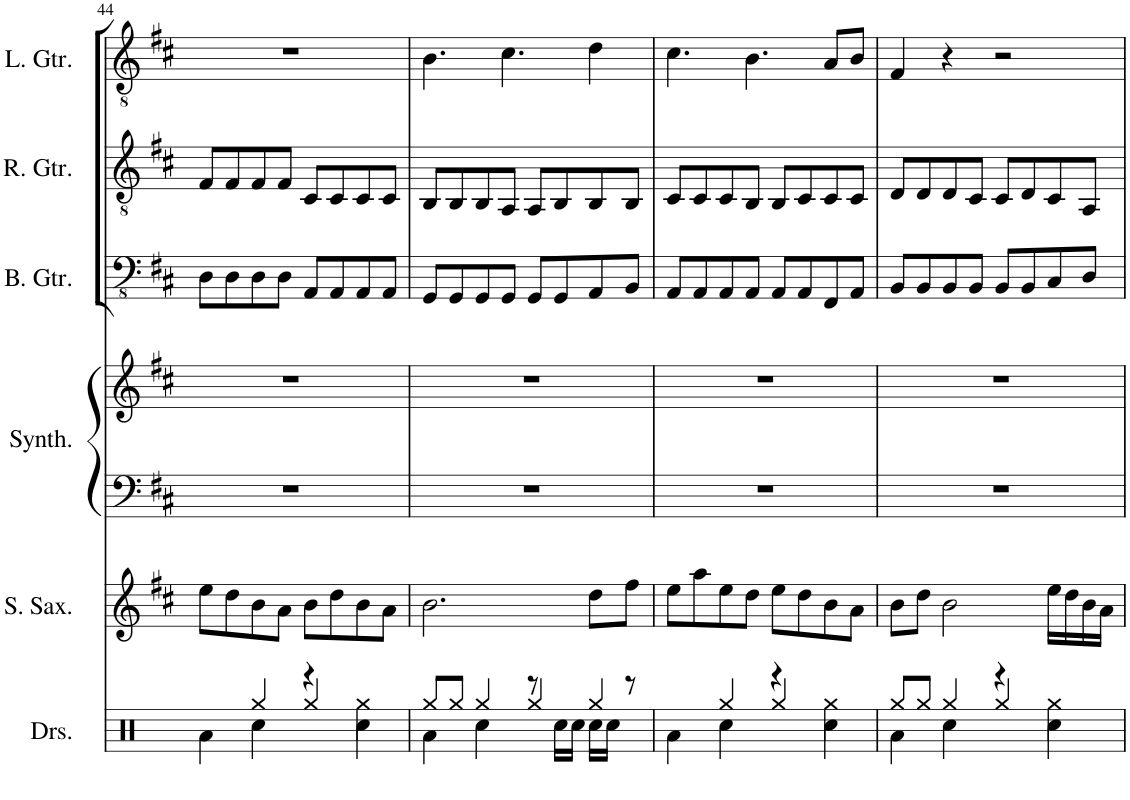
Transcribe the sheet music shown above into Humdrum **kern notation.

**kern	**kern	**kern	**kern	**kern	**kern	**kern
*part6	*part5	*part4	*part4	*part3	*part2	*part1
*staff7	*staff6	*staff5	*staff4	*staff3	*staff2	*staff1
*I"Drumset	*I"Soprano Saxophone	*I"Brightness Synthesiser	*	*I"Bass Guitar	*I"Rhythm Guitar	*I"Lead Guitar
*I'Drs.	*I'S. Sax.	*I'Synth.	*	*I'B. Gtr.	*I'R. Gtr.	*I'L. Gtr.
!!LO:PB:g=z
*clefX	*clefG2	*clefF4	*clefG2	*clefFv4	*clefGv2	*clefGv2
*	*ITrd1c2	*	*	*	*	*
*k[]	*k[f#c#]	*k[f#c#]	*k[f#c#]	*k[f#c#]	*k[f#c#]	*k[f#c#]
*M4/4	*M4/4	*M4/4	*M4/4	*M4/4	*M4/4	*M4/4
=44	=44	=44	=44	=44	=44	=44
*^	*	*	*	*	*	*
4Ra\	4ryy	8ee\L	1r	1r	8DD\L	8F#/L	1r
.	.	8dd\	.	.	8DD\	8F#/	.
4Rcc\	4Rgg/	8b\	.	.	8DD\	8F#/	.
.	.	8a\J	.	.	8DD\J	8F#/J	.
4r	4Rgg/	8b\L	.	.	8AAA/L	8C#/L	.
.	.	8dd\	.	.	8AAA/	8C#/	.
4Rcc\	4Rgg\	8b\	.	.	8AAA/	8C#/	.
.	.	8a\J	.	.	8AAA/J	8C#/J	.
=45	=45	=45	=45	=45	=45	=45	=45
4Ra\	8Rgg/L	2.b\	1r	1r	8GGG/L	8BB/L	4.B\
.	8Rgg/J	.	.	.	8GGG/	8BB/	.
4Rcc\	4Rgg/	.	.	.	8GGG/	8BB/	.
.	.	.	.	.	8GGG/J	8AA/J	4.c#\
8r	4Rgg/	.	.	.	8GGG/L	8AA/L	.
16Rcc\LL	.	.	.	.	8GGG/	8BB/	.
16Rcc\JJ	.	.	.	.	.	.	.
16Rcc\LL	4Rgg/	8dd\L	.	.	8AAA/	8BB/	4d\
16Rcc\JJ	.	.	.	.	.	.	.
8r	.	8ff#\J	.	.	8BBB/J	8BB/J	.
=46	=46	=46	=46	=46	=46	=46	=46
4Ra\	4ryy	8ee\L	1r	1r	8AAA/L	8C#/L	4.c#\
.	.	8aa\	.	.	8AAA/	8C#/	.
4Rcc\	4Rgg/	8ee\	.	.	8AAA/	8C#/	.
.	.	8dd\J	.	.	8AAA/J	8BB/J	4.B\
4r	4Rgg/	8ee\L	.	.	8AAA/L	8BB/L	.
.	.	8dd\	.	.	8AAA/	8C#/	.
4Rcc\	4Rgg\	8b\	.	.	8FFF#/	8C#/	8A/L
.	.	8a\J	.	.	8AAA/J	8C#/J	8B/J
=47	=47	=47	=47	=47	=47	=47	=47
4Ra\	8Rgg/L	8b\L	1r	1r	8BBB/L	8D/L	4F#/
.	8Rgg/J	8dd\J	.	.	8BBB/	8D/	.
4Rcc\	4Rgg/	2b\	.	.	8BBB/	8D/	4r
.	.	.	.	.	8BBB/J	8C#/J	.
4r	4Rgg/	.	.	.	8BBB/L	8C#/L	2r
.	.	.	.	.	8BBB/	8D/	.
4Rcc\	4Rgg\	16ee\LL	.	.	8CC#/	8C#/	.
.	.	16dd\	.	.	.	.	.
.	.	16b\	.	.	8DD/J	8AA/J	.
.	.	16a\JJ	.	.	.	.	.
*v	*v	*	*	*	*	*	*
=	=	=	=	=	=	=
*-	*-	*-	*-	*-	*-	*-
